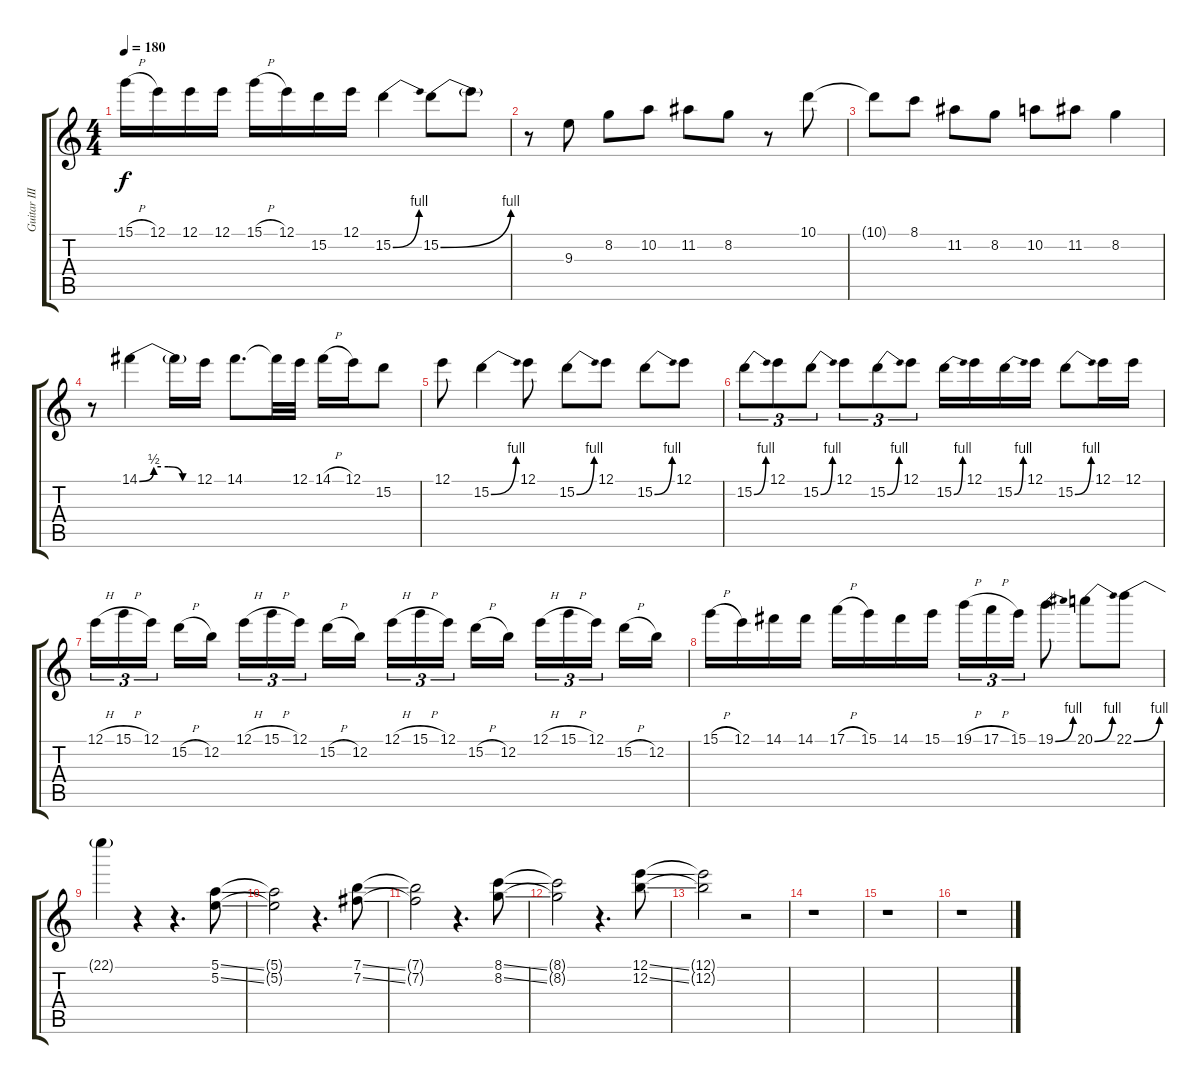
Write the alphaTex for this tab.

\track ("Guitar III - Lead Fills" "Guitar III") {instrument distortionguitar}
\staff {score tabs}
\tuning (E4 B3 G3 D3 A2 E2) {hide}
\ts (4 4)
\tempo 180
\clef g2
\ks c
15.1{h}.16{dy f} 12.1.16 12.1.16 12.1.16 15.1{h}.16 12.1.16 15.2.16 12.1.16 15.2{be (bend 0 0 60 4)}.4 15.2{be (bend 0 0 60 4)}.8 15.2{t}.8 |
r.8 9.3.8 8.2.8 10.2.8 11.2.8 8.2.8 r.8 10.1.8 |
10.1{t}.8 8.1.8 11.2.8 8.2.8 10.2.8 11.2.8 8.2.4 |
r.8 14.1{be (custom 0 0 15 2 30 2 45 0 60 0)}.4 14.1{t}.16 12.1.16 14.1.8{d} 14.1{t}.32 12.1.32 14.1{h}.16 12.1.16 15.2.8 |
12.1.8 15.2{be (bend 0 0 60 4)}.4 12.1.8 15.2{be (bend 0 0 60 4)}.8 12.1.8 15.2{be (bend 0 0 60 4)}.8 12.1.8 |
15.2{be (bend 0 0 60 4)}.8{tu (3 2)} 12.1.8{tu (3 2)} 15.2{be (bend 0 0 60 4)}.8{tu (3 2)} 12.1.8{tu (3 2)} 15.2{be (bend 0 0 60 4)}.8{tu (3 2)} 12.1.8{tu (3 2)} 15.2{be (bend 0 0 60 4)}.16 12.1.16 15.2{be (bend 0 0 60 4)}.16 12.1.16 15.2{be (bend 0 0 60 4)}.8 12.1.16 12.1.16 |
12.1{h}.16{tu (3 2)} 15.1{h}.16{tu (3 2)} 12.1.16{tu (3 2) beam splitsecondary} 15.2{h}.16 12.2.16 12.1{h}.16{tu (3 2)} 15.1{h}.16{tu (3 2)} 12.1.16{tu (3 2) beam splitsecondary} 15.2{h}.16 12.2.16 12.1{h}.16{tu (3 2)} 15.1{h}.16{tu (3 2)} 12.1.16{tu (3 2) beam splitsecondary} 15.2{h}.16 12.2.16 12.1{h}.16{tu (3 2)} 15.1{h}.16{tu (3 2)} 12.1.16{tu (3 2) beam splitsecondary} 15.2{h}.16 12.2.16 |
15.1{h}.16 12.1.16 14.1.16 14.1.16 17.1{h}.16 15.1.16 14.1.16 15.1.16 19.1{h}.16{tu (3 2)} 17.1{h}.16{tu (3 2)} 15.1.16{tu (3 2)} 19.1{be (bend 0 0 60 4)}.8 20.1{be (bend 0 0 60 4)}.8 22.1{be (bend 0 0 60 4)}.8 |
22.1{t}.4 r.4 r.4{d} (5.1{ss} 5.2{ss}).8 |
(5.1{t} 5.2{t}).2 r.4{d} (7.1{ss} 7.2{ss}).8 |
(7.1{t} 7.2{t}).2 r.4{d} (8.1{ss} 8.2{ss}).8 |
(8.1{t} 8.2{t}).2 r.4{d} (12.1{ss} 12.2{ss}).8 |
(12.1{t} 12.2{t}).2 r.2 |
r.1 |
r.1 |
r.1
